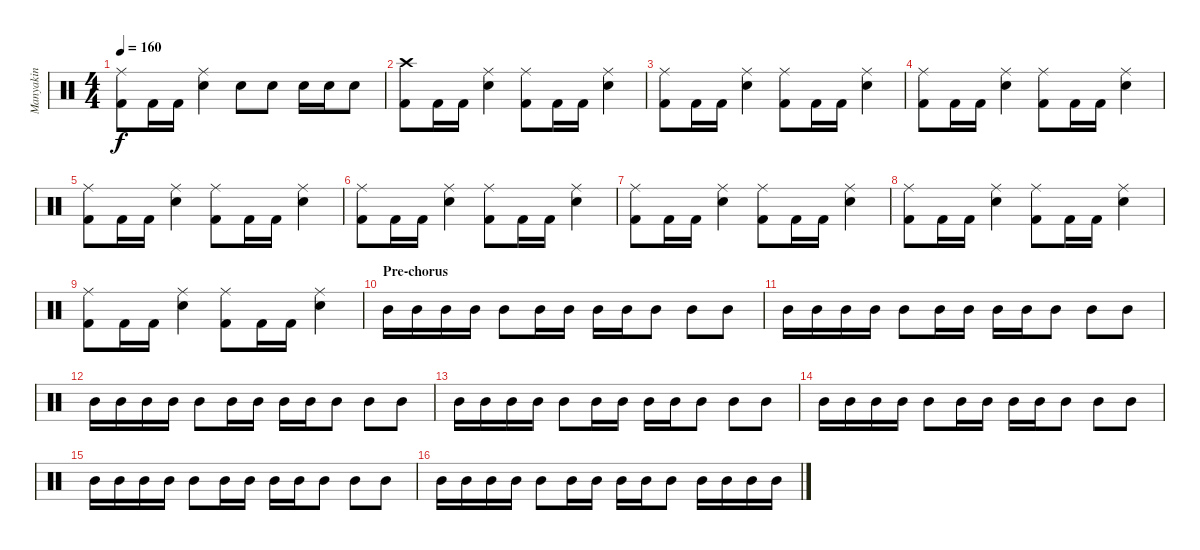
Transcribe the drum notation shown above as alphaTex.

\track ("Manyakin" "Manyakin") {instrument percussion}
\staff {score}
\articulation defaults
\ts (4 4)
\tempo 160
\clef neutral
\ks c
("Kick (hit) 2" "Ride (middle)").8{dy f} "Kick (hit) 2".16 "Kick (hit) 2".16 ("Snare (hit) 2" "Ride (middle)").4 "Snare (hit) 2".8 "Snare (hit) 2".8 "Snare (hit) 2".16 "Snare (hit) 2".16 "Snare (hit) 2".8 |
("Kick (hit) 2" "Crash high (hit)").8 "Kick (hit) 2".16 "Kick (hit) 2".16 ("Snare (hit) 2" "Ride (middle)").4 ("Kick (hit) 2" "Ride (middle)").8 "Kick (hit) 2".16 "Kick (hit) 2".16 ("Snare (hit) 2" "Ride (middle)").4 |
("Kick (hit) 2" "Ride (middle)").8 "Kick (hit) 2".16 "Kick (hit) 2".16 ("Snare (hit) 2" "Ride (middle)").4 ("Kick (hit) 2" "Ride (middle)").8 "Kick (hit) 2".16 "Kick (hit) 2".16 ("Snare (hit) 2" "Ride (middle)").4 |
("Kick (hit) 2" "Ride (middle)").8 "Kick (hit) 2".16 "Kick (hit) 2".16 ("Snare (hit) 2" "Ride (middle)").4 ("Kick (hit) 2" "Ride (middle)").8 "Kick (hit) 2".16 "Kick (hit) 2".16 ("Snare (hit) 2" "Ride (middle)").4 |
("Kick (hit) 2" "Ride (middle)").8 "Kick (hit) 2".16 "Kick (hit) 2".16 ("Snare (hit) 2" "Ride (middle)").4 ("Kick (hit) 2" "Ride (middle)").8 "Kick (hit) 2".16 "Kick (hit) 2".16 ("Snare (hit) 2" "Ride (middle)").4 |
("Kick (hit) 2" "Ride (middle)").8 "Kick (hit) 2".16 "Kick (hit) 2".16 ("Snare (hit) 2" "Ride (middle)").4 ("Kick (hit) 2" "Ride (middle)").8 "Kick (hit) 2".16 "Kick (hit) 2".16 ("Snare (hit) 2" "Ride (middle)").4 |
("Kick (hit) 2" "Ride (middle)").8 "Kick (hit) 2".16 "Kick (hit) 2".16 ("Snare (hit) 2" "Ride (middle)").4 ("Kick (hit) 2" "Ride (middle)").8 "Kick (hit) 2".16 "Kick (hit) 2".16 ("Snare (hit) 2" "Ride (middle)").4 |
("Kick (hit) 2" "Ride (middle)").8 "Kick (hit) 2".16 "Kick (hit) 2".16 ("Snare (hit) 2" "Ride (middle)").4 ("Kick (hit) 2" "Ride (middle)").8 "Kick (hit) 2".16 "Kick (hit) 2".16 ("Snare (hit) 2" "Ride (middle)").4 |
("Kick (hit) 2" "Ride (middle)").8 "Kick (hit) 2".16 "Kick (hit) 2".16 ("Snare (hit) 2" "Ride (middle)").4 ("Kick (hit) 2" "Ride (middle)").8 "Kick (hit) 2".16 "Kick (hit) 2".16 ("Snare (hit) 2" "Ride (middle)").4 |
\section ("" "Pre-chorus")
"Mid Tom (hit)".16 "Mid Tom (hit)".16 "Mid Tom (hit)".16 "Mid Tom (hit)".16 "Mid Tom (hit)".8 "Mid Tom (hit)".16 "Mid Tom (hit)".16 "Mid Tom (hit)".16 "Mid Tom (hit)".16 "Mid Tom (hit)".8 "Mid Tom (hit)".8 "Mid Tom (hit)".8 |
"Mid Tom (hit)".16 "Mid Tom (hit)".16 "Mid Tom (hit)".16 "Mid Tom (hit)".16 "Mid Tom (hit)".8 "Mid Tom (hit)".16 "Mid Tom (hit)".16 "Mid Tom (hit)".16 "Mid Tom (hit)".16 "Mid Tom (hit)".8 "Mid Tom (hit)".8 "Mid Tom (hit)".8 |
"Mid Tom (hit)".16 "Mid Tom (hit)".16 "Mid Tom (hit)".16 "Mid Tom (hit)".16 "Mid Tom (hit)".8 "Mid Tom (hit)".16 "Mid Tom (hit)".16 "Mid Tom (hit)".16 "Mid Tom (hit)".16 "Mid Tom (hit)".8 "Mid Tom (hit)".8 "Mid Tom (hit)".8 |
"Mid Tom (hit)".16 "Mid Tom (hit)".16 "Mid Tom (hit)".16 "Mid Tom (hit)".16 "Mid Tom (hit)".8 "Mid Tom (hit)".16 "Mid Tom (hit)".16 "Mid Tom (hit)".16 "Mid Tom (hit)".16 "Mid Tom (hit)".8 "Mid Tom (hit)".8 "Mid Tom (hit)".8 |
"Mid Tom (hit)".16 "Mid Tom (hit)".16 "Mid Tom (hit)".16 "Mid Tom (hit)".16 "Mid Tom (hit)".8 "Mid Tom (hit)".16 "Mid Tom (hit)".16 "Mid Tom (hit)".16 "Mid Tom (hit)".16 "Mid Tom (hit)".8 "Mid Tom (hit)".8 "Mid Tom (hit)".8 |
"Mid Tom (hit)".16 "Mid Tom (hit)".16 "Mid Tom (hit)".16 "Mid Tom (hit)".16 "Mid Tom (hit)".8 "Mid Tom (hit)".16 "Mid Tom (hit)".16 "Mid Tom (hit)".16 "Mid Tom (hit)".16 "Mid Tom (hit)".8 "Mid Tom (hit)".8 "Mid Tom (hit)".8 |
"Mid Tom (hit)".16 "Mid Tom (hit)".16 "Mid Tom (hit)".16 "Mid Tom (hit)".16 "Mid Tom (hit)".8 "Mid Tom (hit)".16 "Mid Tom (hit)".16 "Mid Tom (hit)".16 "Mid Tom (hit)".16 "Mid Tom (hit)".8 "Mid Tom (hit)".16 "Mid Tom (hit)".16 "Mid Tom (hit)".16 "Mid Tom (hit)".16
